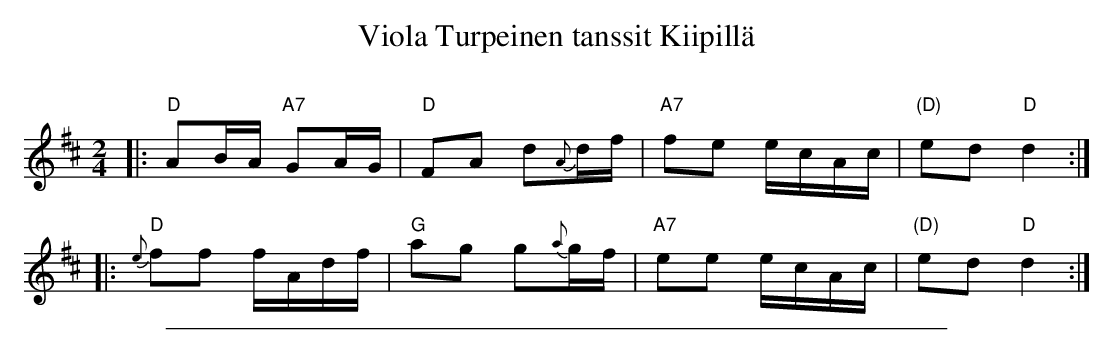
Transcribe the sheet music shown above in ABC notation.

X:1
T: Viola Turpeinen tanssit Kiipill\"a
C:
M: 2/4
L: 1/16
K: D
|: "D"A2BA "A7"G2AG | "D"F2A2 d2{A}df | "A7"f2e2 ecAc | "(D)"e2d2 "D"d4 :|
|: "D"{e}f2f2 fAdf | "G"a2g2 g2{a}gf | "A7"e2e2 ecAc | "(D)"e2d2 "D"d4 :|
